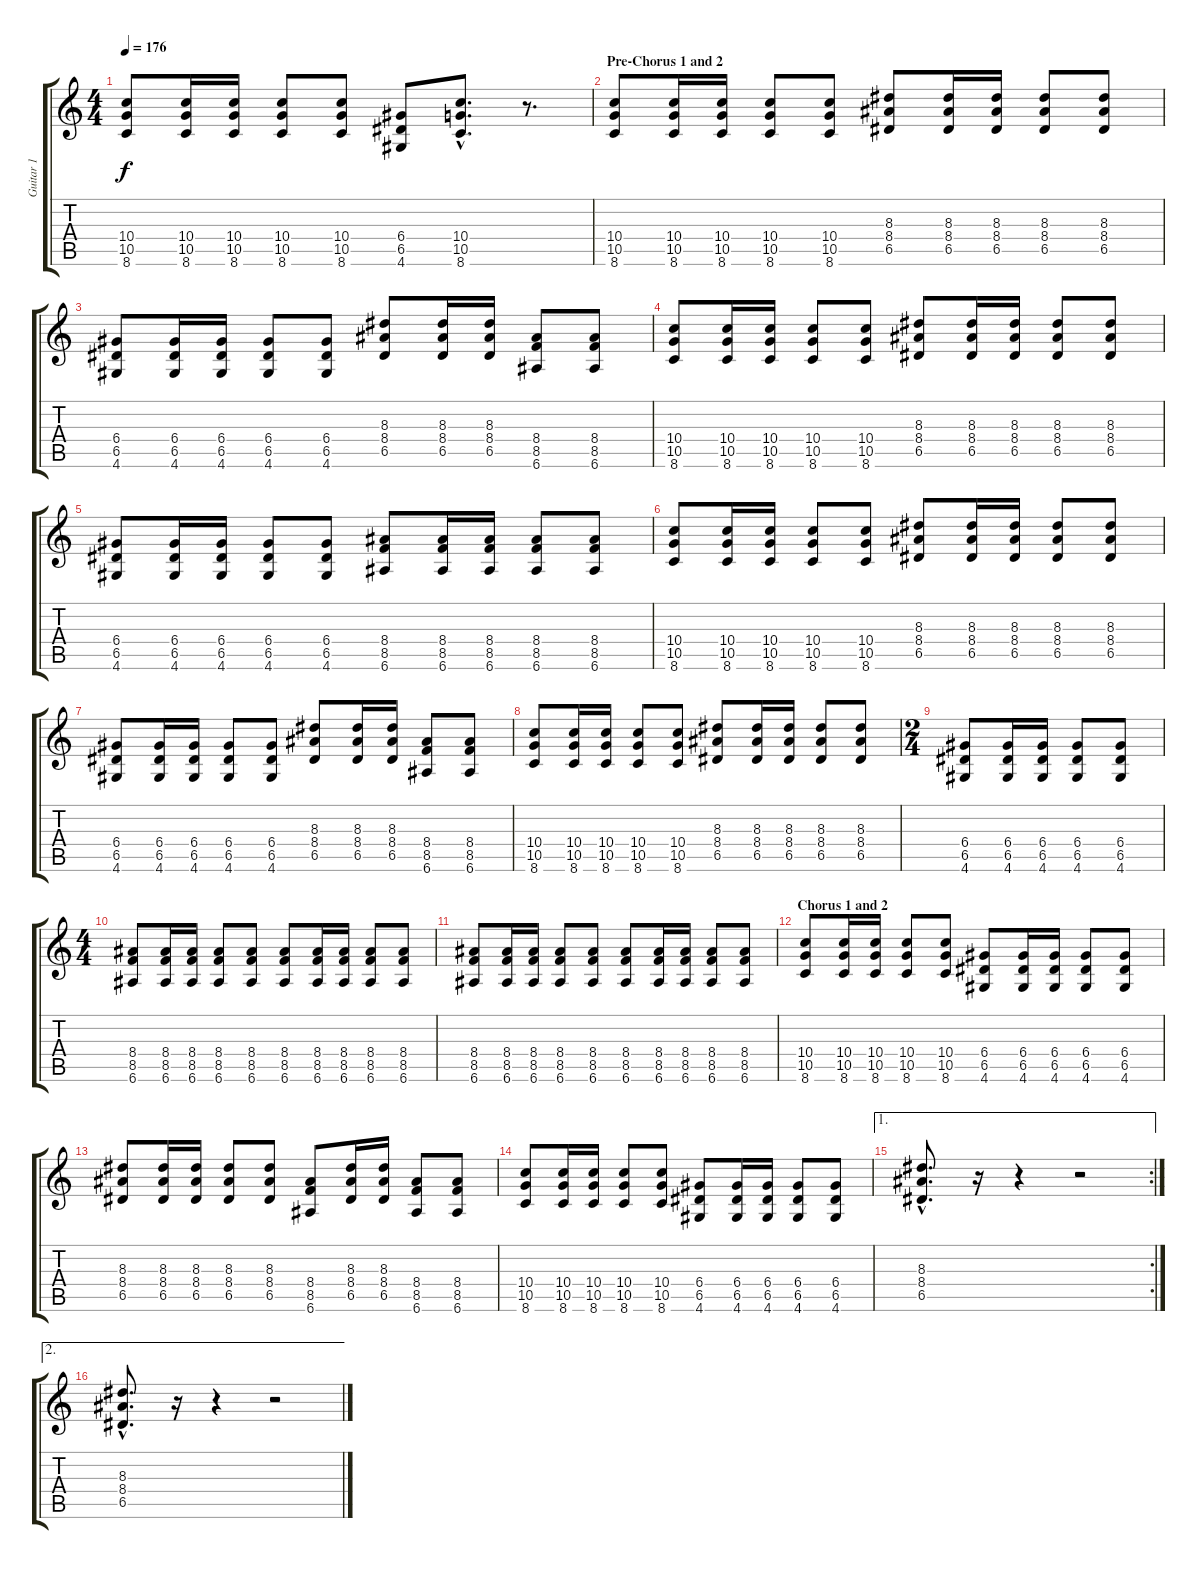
\track ("Guitar 1" "Guitar 1") {instrument distortionguitar}
\staff {score tabs}
\tuning (E4 B3 G3 D3 A2 E2) {hide}
\ts (4 4)
\tempo 176
\clef g2
\ks c
(10.4 10.5 8.6).8{dy f} (10.4 10.5 8.6).16 (10.4 10.5 8.6).16 (10.4 10.5 8.6).8 (10.4 10.5 8.6).8 (6.4 6.5 4.6).8 (10.4{hac} 10.5{hac} 8.6{hac}).8{d} r.8{d} |
\section ("" "Pre-Chorus 1 and 2")
(10.4 10.5 8.6).8 (10.4 10.5 8.6).16 (10.4 10.5 8.6).16 (10.4 10.5 8.6).8 (10.4 10.5 8.6).8 (8.3 8.4 6.5).8 (8.3 8.4 6.5).16 (8.3 8.4 6.5).16 (8.3 8.4 6.5).8 (8.3 8.4 6.5).8 |
(6.4 6.5 4.6).8 (6.4 6.5 4.6).16 (6.4 6.5 4.6).16 (6.4 6.5 4.6).8 (6.4 6.5 4.6).8 (8.3 8.4 6.5).8 (8.3 8.4 6.5).16 (8.3 8.4 6.5).16 (8.4 8.5 6.6).8 (8.4 8.5 6.6).8 |
(10.4 10.5 8.6).8 (10.4 10.5 8.6).16 (10.4 10.5 8.6).16 (10.4 10.5 8.6).8 (10.4 10.5 8.6).8 (8.3 8.4 6.5).8 (8.3 8.4 6.5).16 (8.3 8.4 6.5).16 (8.3 8.4 6.5).8 (8.3 8.4 6.5).8 |
(6.4 6.5 4.6).8 (6.4 6.5 4.6).16 (6.4 6.5 4.6).16 (6.4 6.5 4.6).8 (6.4 6.5 4.6).8 (8.4 8.5 6.6).8 (8.4 8.5 6.6).16 (8.4 8.5 6.6).16 (8.4 8.5 6.6).8 (8.4 8.5 6.6).8 |
(10.4 10.5 8.6).8 (10.4 10.5 8.6).16 (10.4 10.5 8.6).16 (10.4 10.5 8.6).8 (10.4 10.5 8.6).8 (8.3 8.4 6.5).8 (8.3 8.4 6.5).16 (8.3 8.4 6.5).16 (8.3 8.4 6.5).8 (8.3 8.4 6.5).8 |
(6.4 6.5 4.6).8 (6.4 6.5 4.6).16 (6.4 6.5 4.6).16 (6.4 6.5 4.6).8 (6.4 6.5 4.6).8 (8.3 8.4 6.5).8 (8.3 8.4 6.5).16 (8.3 8.4 6.5).16 (8.4 8.5 6.6).8 (8.4 8.5 6.6).8 |
(10.4 10.5 8.6).8 (10.4 10.5 8.6).16 (10.4 10.5 8.6).16 (10.4 10.5 8.6).8 (10.4 10.5 8.6).8 (8.3 8.4 6.5).8 (8.3 8.4 6.5).16 (8.3 8.4 6.5).16 (8.3 8.4 6.5).8 (8.3 8.4 6.5).8 |
\ts (2 4)
(6.4 6.5 4.6).8 (6.4 6.5 4.6).16 (6.4 6.5 4.6).16 (6.4 6.5 4.6).8 (6.4 6.5 4.6).8 |
\ts (4 4)
(8.4 8.5 6.6).8 (8.4 8.5 6.6).16 (8.4 8.5 6.6).16 (8.4 8.5 6.6).8 (8.4 8.5 6.6).8 (8.4 8.5 6.6).8 (8.4 8.5 6.6).16 (8.4 8.5 6.6).16 (8.4 8.5 6.6).8 (8.4 8.5 6.6).8 |
(8.4 8.5 6.6).8 (8.4 8.5 6.6).16 (8.4 8.5 6.6).16 (8.4 8.5 6.6).8 (8.4 8.5 6.6).8 (8.4 8.5 6.6).8 (8.4 8.5 6.6).16 (8.4 8.5 6.6).16 (8.4 8.5 6.6).8 (8.4 8.5 6.6).8 |
\section ("" "Chorus 1 and 2")
(10.4 10.5 8.6).8 (10.4 10.5 8.6).16 (10.4 10.5 8.6).16 (10.4 10.5 8.6).8 (10.4 10.5 8.6).8 (6.4 6.5 4.6).8 (6.4 6.5 4.6).16 (6.4 6.5 4.6).16 (6.4 6.5 4.6).8 (6.4 6.5 4.6).8 |
(8.3 8.4 6.5).8 (8.3 8.4 6.5).16 (8.3 8.4 6.5).16 (8.3 8.4 6.5).8 (8.3 8.4 6.5).8 (8.4 8.5 6.6).8 (8.3 8.4 6.5).16 (8.3 8.4 6.5).16 (8.4 8.5 6.6).8 (8.4 8.5 6.6).8 |
(10.4 10.5 8.6).8 (10.4 10.5 8.6).16 (10.4 10.5 8.6).16 (10.4 10.5 8.6).8 (10.4 10.5 8.6).8 (6.4 6.5 4.6).8 (6.4 6.5 4.6).16 (6.4 6.5 4.6).16 (6.4 6.5 4.6).8 (6.4 6.5 4.6).8 |
\ae 1
\rc 2
(8.3{hac} 8.4{hac} 6.5{hac}).8{d} r.16 r.4 r.2 |
\ae 2
(8.3{hac} 8.4{hac} 6.5{hac}).8{d} r.16 r.4 r.2
